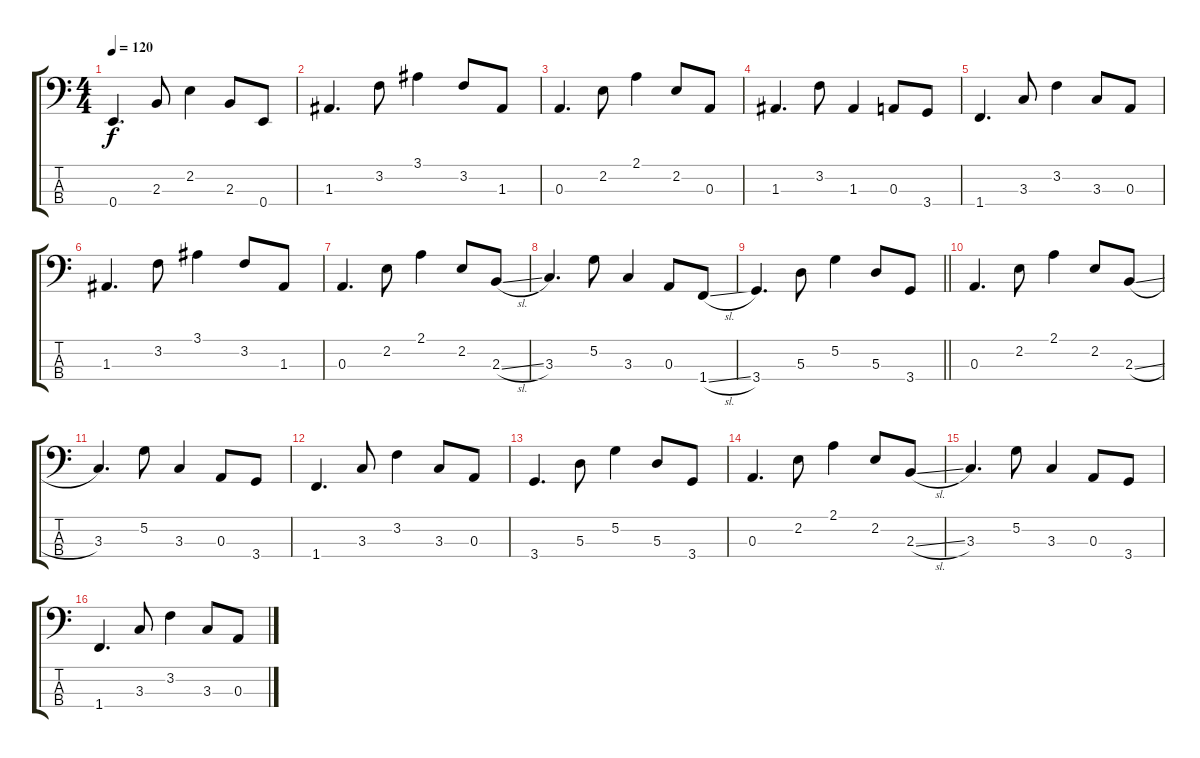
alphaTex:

\track "" {instrument electricbassfinger}
\staff {score tabs}
\tuning (G2 D2 A1 E1) {hide}
\ts (4 4)
\tempo 120
\clef f4
\ks c
0.4.4{d dy f} 2.3.8 2.2.4 2.3.8 0.4.8 |
1.3.4{d} 3.2.8 3.1.4 3.2.8 1.3.8 |
0.3.4{d} 2.2.8 2.1.4 2.2.8 0.3.8 |
1.3.4{d} 3.2.8 1.3.4 0.3.8 3.4.8 |
1.4.4{d} 3.3.8 3.2.4 3.3.8 0.3.8 |
1.3.4{d} 3.2.8 3.1.4 3.2.8 1.3.8 |
0.3.4{d} 2.2.8 2.1.4 2.2.8 2.3{sl}.8 |
3.3.4{d} 5.2.8 3.3.4 0.3.8 1.4{sl}.8 |
\barLineRight lightlight
3.4.4{d} 5.3.8 5.2.4 5.3.8 3.4.8 |
0.3.4{d} 2.2.8 2.1.4 2.2.8 2.3{sl}.8 |
3.3.4{d} 5.2.8 3.3.4 0.3.8 3.4.8 |
1.4.4{d} 3.3.8 3.2.4 3.3.8 0.3.8 |
3.4.4{d} 5.3.8 5.2.4 5.3.8 3.4.8 |
0.3.4{d} 2.2.8 2.1.4 2.2.8 2.3{sl}.8 |
3.3.4{d} 5.2.8 3.3.4 0.3.8 3.4.8 |
1.4.4{d} 3.3.8 3.2.4 3.3.8 0.3.8
